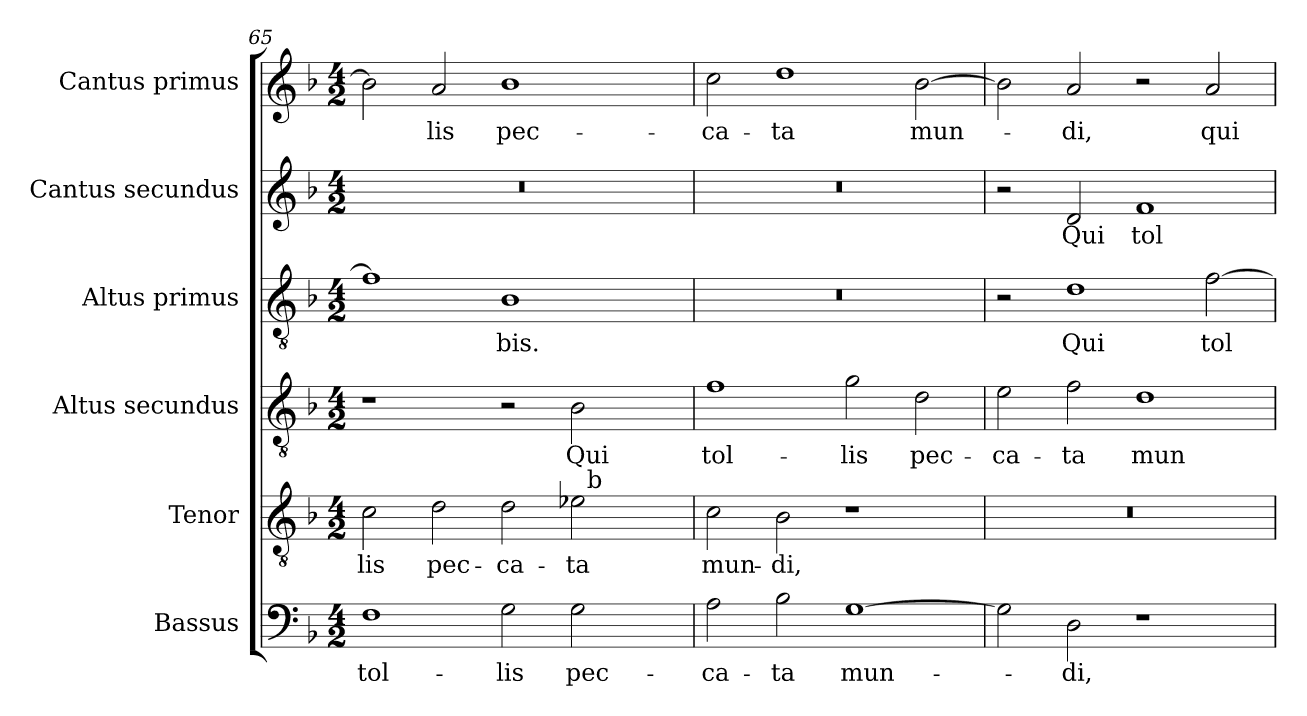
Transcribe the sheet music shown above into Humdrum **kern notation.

**kern	**text	**kern	**text	**kern	**text	**kern	**text	**kern	**text	**kern	**text
*part6	*part6	*part5	*part5	*part4	*part4	*part3	*part3	*part2	*part2	*part1	*part1
*staff6	*staff6	*staff5	*staff5	*staff4	*staff4	*staff3	*staff3	*staff2	*staff2	*staff1	*staff1
*I"Bassus	*	*I"Tenor	*	*I"Altus secundus	*	*I"Altus primus	*	*I"Cantus secundus	*	*I"Cantus primus	*
*I'B.	*	*I'T.	*	*	*	*I'A. I	*	*	*	*I'C. I	*
*clefF4	*	*clefGv2	*	*clefGv2	*	*clefGv2	*	*clefG2	*	*clefG2	*
*	*	*ITrd7c12	*	*ITrd7c12	*	*ITrd7c12	*	*	*	*	*
*k[b-]	*	*k[b-]	*	*k[b-]	*	*k[b-]	*	*k[b-]	*	*k[b-]	*
*d:	*	*d:	*	*d:	*	*d:	*	*d:	*	*d:	*
*M4/2	*	*M4/2	*	*M4/2	*	*M4/2	*	*M4/2	*	*M4/2	*
=65	=65	=65	=65	=65	=65	=65	=65	=65	=65	=65	=65
!	!LO:LY:b:color=#000000	!	!	!	!	!	!	!	!	!	!
!	!	!	!LO:LY:b:color=#000000	!	!	!	!	!LO:N:vis=1	!	!	!
*	*	*^	*	*	*	*	*	*	*	*	*
1Fi	tol-	2Ci\	1ryy	-lis	1r	.	1Fi]	.	0r	.	2b-i\]	.
!	!	!	!	!LO:LY:b:color=#000000	!	!	!	!	!	!	!	!
!	!	!	!	!	!	!	!	!	!	!	!	!LO:LY:b:color=#000000
.	.	2Di\	.	pec-	.	.	.	.	.	.	2ai/	-lis
!	!LO:LY:b:color=#000000	!	!	!	!	!	!	!	!	!	!	!
!	!	!	!	!LO:LY:b:color=#000000	!	!	!	!	!	!	!	!
!	!	!	!	!	!	!	!	!LO:LY:b:color=#000000	!	!	!	!
!	!	!	!	!	!	!	!	!	!	!	!	!LO:LY:b:color=#000000
2Gi\	-lis	2Di\	2ryy	-ca-	2r	.	1BB-i	-bis.	.	.	1b-i	pec-
!	!LO:LY:b:color=#000000	!	!	!	!	!	!	!	!	!	!	!
!	!	!	!	!LO:LY:b:color=#000000	!	!	!	!	!	!	!	!
!	!	!	!	!	!	!LO:LY:b:color=#000000	!	!	!	!	!	!
2Gi\	pec-	2E-i\	32ryy	-ta	2BB-i\	Qui	.	.	.	.	.	.
.	.	.	256ryy	.	.	.	.	.	.	.	.	.
!	!	!	!LO:TX:a:t=b	!	!	!	!	!	!	!	!	!
.	.	.	4ryy	.	.	.	.	.	.	.	.	.
.	.	.	8ryy	.	.	.	.	.	.	.	.	.
.	.	.	16ryy	.	.	.	.	.	.	.	.	.
.	.	.	64..ryy	.	.	.	.	.	.	.	.	.
*	*	*v	*v	*	*	*	*	*	*	*	*	*
!!LO:LB:g=z
=66	=66	=66	=66	=66	=66	=66	=66	=66	=66	=66	=66
*	*	*^	*	*	*	*	*	*	*	*	*
!	!LO:LY:b:color=#000000	!	!	!	!	!	!	!	!	!	!	!
*	*	*v	*v	*	*	*	*	*	*	*	*	*
*	*	*^	*	*	*	*	*	*	*	*	*
!	!	!	!	!LO:LY:b:color=#000000	!	!	!	!	!	!	!	!
*	*	*v	*v	*	*	*	*	*	*	*	*	*
*	*	*^	*	*	*	*	*	*	*	*	*
!	!	!	!	!	!	!LO:LY:b:color=#000000	!LO:N:vis=1	!	!LO:N:vis=1	!	!	!
*	*	*v	*v	*	*	*	*	*	*	*	*	*
*	*	*^	*	*	*	*	*	*	*	*	*
!	!	!	!	!	!	!	!	!	!	!	!	!LO:LY:b:color=#000000
*	*	*v	*v	*	*	*	*	*	*	*	*	*
2Ai\	-ca-	2Ci\	mun-	1Fi	tol-	0r	.	0r	.	2cci\	-ca-
!	!LO:LY:b:color=#000000	!	!	!	!	!	!	!	!	!	!
!	!	!	!LO:LY:b:color=#000000	!	!	!	!	!	!	!	!
!	!	!	!	!	!	!	!	!	!	!	!LO:LY:b:color=#000000
2B-i\	-ta	2BB-i\	-di,	.	.	.	.	.	.	1ddi	-ta
!	!LO:LY:b:color=#000000	!	!	!	!	!	!	!	!	!	!
!	!	!	!	!	!LO:LY:b:color=#000000	!	!	!	!	!	!
[1Gi	mun-	1r	.	2Gi\	-lis	.	.	.	.	.	.
!	!	!	!	!	!LO:LY:b:color=#000000	!	!	!	!	!	!
!	!	!	!	!	!	!	!	!	!	!	!LO:LY:b:color=#000000
.	.	.	.	2Di\	pec-	.	.	.	.	[2b-i\	mun-
=67	=67	=67	=67	=67	=67	=67	=67	=67	=67	=67	=67
!	!	!LO:N:vis=1	!	!	!	!	!	!	!	!	!
!	!	!	!	!	!LO:LY:b:color=#000000	!	!	!	!	!	!
2Gi\]	.	0r	.	2Ei\	-ca-	2r	.	2r	.	2b-i\]	.
!	!LO:LY:b:color=#000000	!	!	!	!	!	!	!	!	!	!
!	!	!	!	!	!LO:LY:b:color=#000000	!	!	!	!	!	!
!	!	!	!	!	!	!	!LO:LY:b:color=#000000	!	!	!	!
!	!	!	!	!	!	!	!	!	!LO:LY:b:color=#000000	!	!
!	!	!	!	!	!	!	!	!	!	!	!LO:LY:b:color=#000000
2Di\	-di,	.	.	2Fi\	-ta	1Di	Qui	2di/	Qui	2ai/	-di,
!	!	!	!	!	!LO:LY:b:color=#000000	!	!	!	!	!	!
!	!	!	!	!	!	!	!	!	!LO:LY:b:color=#000000	!	!
1r	.	.	.	1Di	mun-	.	.	1fi	tol-	2r	.
!	!	!	!	!	!	!	!LO:LY:b:color=#000000	!	!	!	!
!	!	!	!	!	!	!	!	!	!	!	!LO:LY:b:color=#000000
.	.	.	.	.	.	[2Fi\	tol-	.	.	2ai/	qui
=	=	=	=	=	=	=	=	=	=	=	=
*-	*-	*-	*-	*-	*-	*-	*-	*-	*-	*-	*-
